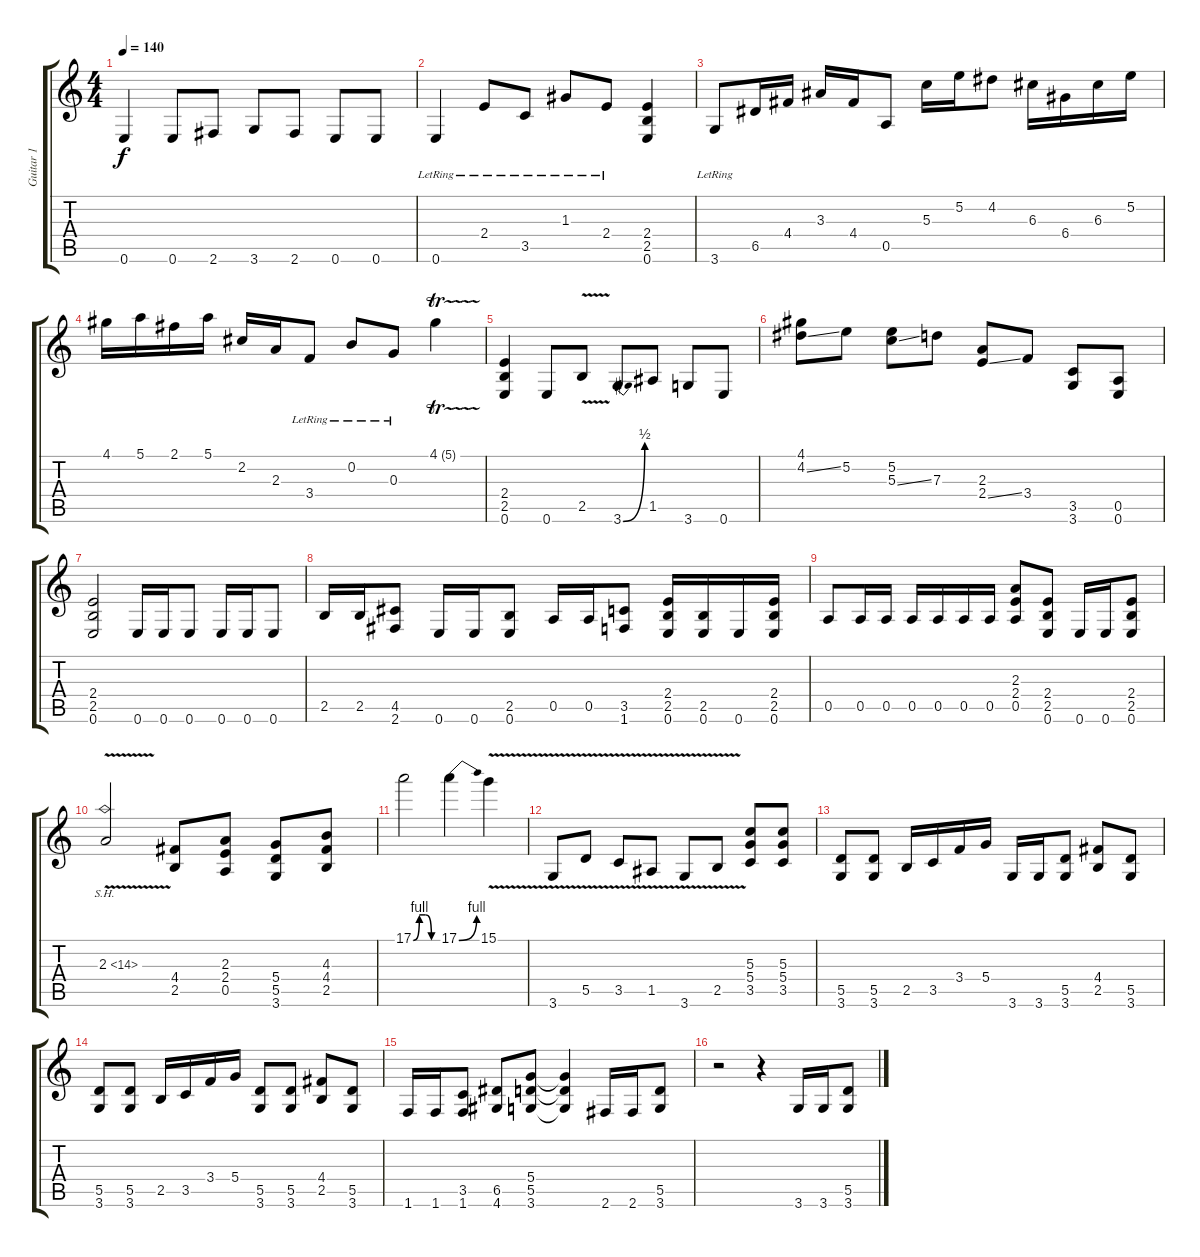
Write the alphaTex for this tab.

\track ("Guitar 1" "Guitar 1") {instrument overdrivenguitar}
\staff {score tabs}
\tuning (E4 B3 G3 D3 A2 E2) {hide}
\ts (4 4)
\tempo 140
\clef g2
\ks c
0.6.4{dy f instrument acousticguitarsteel} 0.6.8 2.6.8 3.6.8 2.6.8 0.6.8 0.6.8 |
0.6{lr}.4 2.4{lr}.8 3.5{lr}.8 1.3{lr}.8 2.4{lr}.8 (2.4 2.5 0.6).4 |
3.6{lr}.8{volume 15 instrument acousticguitarsteel} 6.5.16 4.4.16 3.3.16 4.4.16 0.5.8 5.3.16 5.2.16 4.2.8 6.3.16 6.4.16 6.3.16 5.2.16 |
4.1.16 5.1.16 2.1.16 5.1.16 2.2.16 2.3.16 3.4{lr}.8 0.2{lr}.8 0.3{lr}.8 4.1{tr (5 16)}.4 |
(2.4 2.5 0.6).4 0.6.8 2.5{v}.8 3.6{be (bend 0 0 60 2)}.8 1.5.8 3.6.8 0.6.8 |
(4.1 4.2{ss}).8 5.2.8 (5.2 5.3{ss}).8 7.3.8 (2.3 2.4{ss}).8 3.4.8 (3.5 3.6).8 (0.5 0.6).8 |
(2.4 2.5 0.6).2 0.6.16 0.6.16 0.6.8 0.6.16 0.6.16 0.6.8 |
2.5.16 2.5.16 (4.5 2.6).8 0.6.16 0.6.16 (2.5 0.6).8 0.5.16 0.5.16 (3.5 1.6).8 (2.4 2.5 0.6).16 (2.5 0.6).16 0.6.16 (2.4 2.5 0.6).16 |
0.5.8 0.5.16 0.5.16 0.5.16 0.5.16 0.5.16 0.5.16 (2.3 2.4 0.5).8 (2.4 2.5 0.6).8 0.6.16 0.6.16 (2.4 2.5 0.6).8 |
2.3{sh 12 v}.2 (4.4 2.5).8 (2.3 2.4 0.5).8 (5.4 5.5 3.6).8 (4.3 4.4 2.5).8 |
17.1{be (custom 0 0 15 4 30 4 45 0 60 0)}.2 17.1{be (bend 0 0 60 4)}.4 15.1{v}.4 |
3.6{v}.8 5.5{v}.8 3.5{v}.8 1.5{v}.8 3.6{v}.8 2.5{v}.8 (5.3 5.4 3.5).8 (5.3 5.4 3.5).8 |
(5.5 3.6).8 (5.5 3.6).8 2.5.16 3.5.16 3.4.16 5.4.16 3.6.16 3.6.16 (5.5 3.6).8 (4.4 2.5).8 (5.5 3.6).8 |
(5.5 3.6).8 (5.5 3.6).8 2.5.16 3.5.16 3.4.16 5.4.16 (5.5 3.6).8 (5.5 3.6).8 (4.4 2.5).8 (5.5 3.6).8 |
1.6.16 1.6.16 (3.5 1.6).8 (6.5 4.6).8 (5.4 5.5 3.6).8 (5.4{t} 5.5{t} 3.6{t}).4 2.6.16 2.6.16 (5.5 3.6).8 |
r.2 r.4 3.6.16 3.6.16 (5.5 3.6).8
